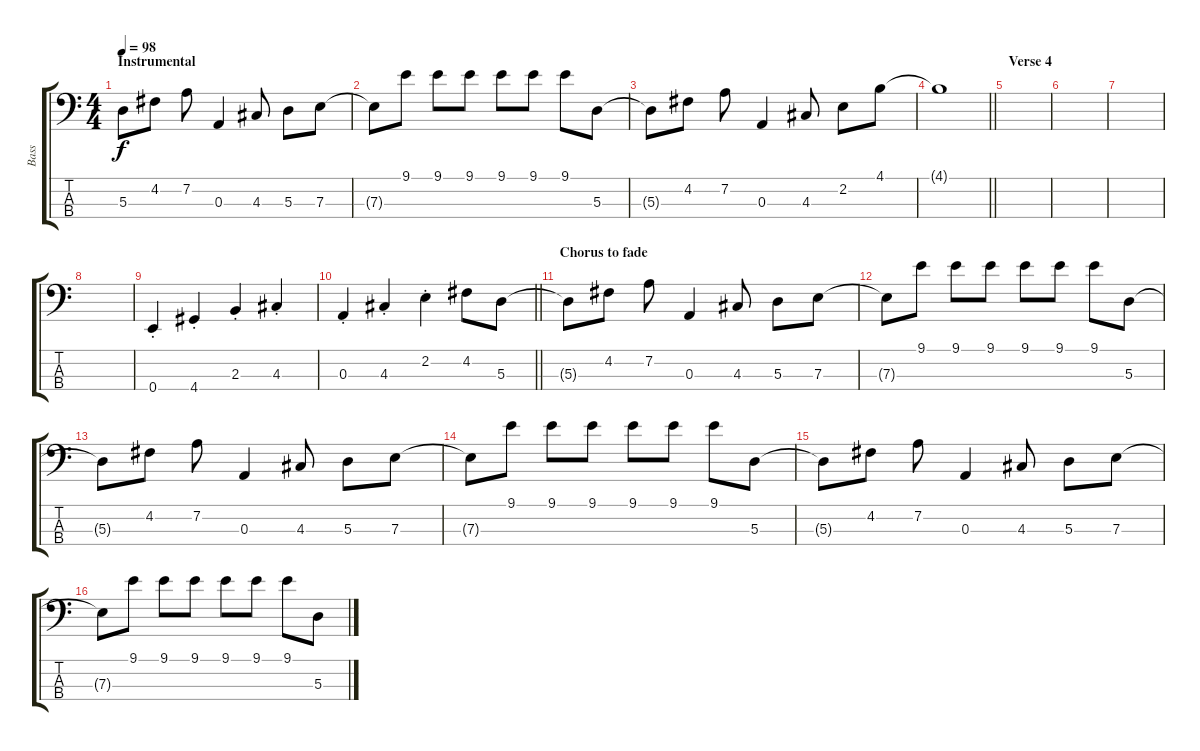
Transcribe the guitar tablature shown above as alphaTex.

\track ("Bass" "Bass") {instrument electricbassfinger}
\staff {score tabs}
\tuning (G2 D2 A1 E1) {hide}
\ts (4 4)
\section ("" "Instrumental")
\tempo 98
\clef f4
\ks c
5.3{t}.8{dy f} 4.2.8 7.2.8 0.3.4 4.3.8 5.3.8 7.3.8 |
7.3{t}.8 9.1.8 9.1.8 9.1.8 9.1.8 9.1.8 9.1.8 5.3.8 |
5.3{t}.8 4.2.8 7.2.8 0.3.4 4.3.8 2.2.8 4.1.8 |
\barLineRight lightlight
4.1{t}.1 |
\section ("" "Verse 4")
|
|
|
|
0.4{st}.4 4.4{st}.4 2.3{st}.4 4.3{st}.4 |
\barLineRight lightlight
0.3{st}.4 4.3{st}.4 2.2{st}.4 4.2.8 5.3.8 |
\section ("" "Chorus to fade")
5.3{t}.8 4.2.8 7.2.8 0.3.4 4.3.8 5.3.8 7.3.8 |
7.3{t}.8 9.1.8 9.1.8 9.1.8 9.1.8 9.1.8 9.1.8 5.3.8 |
5.3{t}.8 4.2.8 7.2.8 0.3.4 4.3.8 5.3.8 7.3.8 |
7.3{t}.8 9.1.8 9.1.8 9.1.8 9.1.8 9.1.8 9.1.8 5.3.8 |
5.3{t}.8 4.2.8 7.2.8 0.3.4 4.3.8 5.3.8 7.3.8 |
7.3{t}.8 9.1.8 9.1.8 9.1.8 9.1.8 9.1.8 9.1.8 5.3.8
